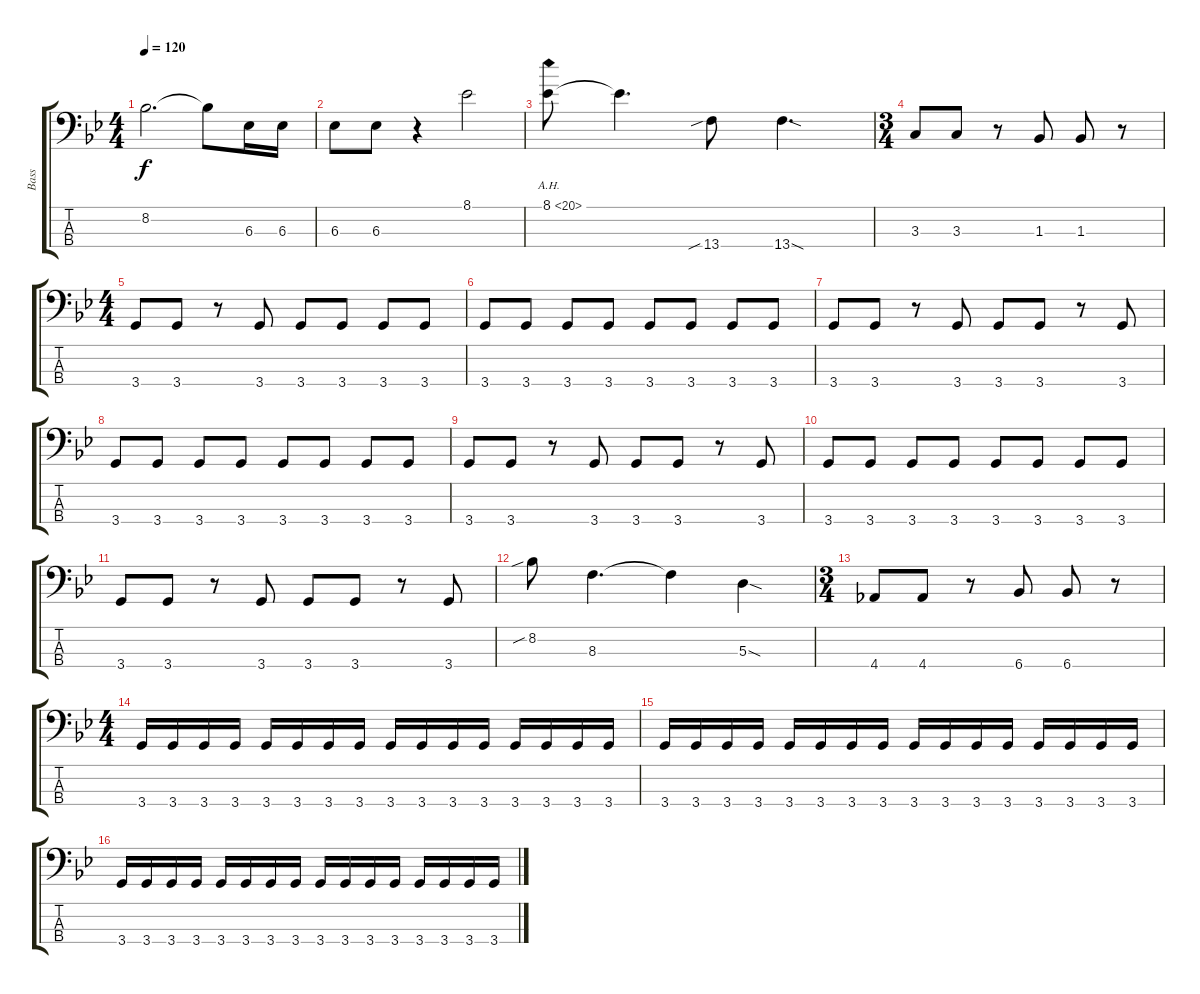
\track ("Bass" "Bass") {instrument electricbassfinger}
\staff {score tabs}
\tuning (G2 D2 A1 E1) {hide}
\ts (4 4)
\tempo 120
\clef f4
\ks bb
8.2{t}.2{d dy f} 8.2{t}.8 6.3.16 6.3.16 |
6.3.8 6.3.8 r.4 8.1.2 |
8.1{ah 12}.8 8.1{t}.4{d} 13.4{sib}.8 13.4{sod}.4{d} |
\ts (3 4)
3.3.8 3.3.8 r.8 1.3.8 1.3.8 r.8 |
\ts (4 4)
3.4.8 3.4.8 r.8 3.4.8 3.4.8 3.4.8 3.4.8 3.4.8 |
3.4.8 3.4.8 3.4.8 3.4.8 3.4.8 3.4.8 3.4.8 3.4.8 |
3.4.8 3.4.8 r.8 3.4.8 3.4.8 3.4.8 r.8 3.4.8 |
3.4.8 3.4.8 3.4.8 3.4.8 3.4.8 3.4.8 3.4.8 3.4.8 |
3.4.8 3.4.8 r.8 3.4.8 3.4.8 3.4.8 r.8 3.4.8 |
3.4.8 3.4.8 3.4.8 3.4.8 3.4.8 3.4.8 3.4.8 3.4.8 |
3.4.8 3.4.8 r.8 3.4.8 3.4.8 3.4.8 r.8 3.4.8 |
8.2{sib}.8 8.3.4{d} 8.3{t}.4 5.3{sod}.4 |
\ts (3 4)
4.4.8 4.4.8 r.8 6.4.8 6.4.8 r.8 |
\ts (4 4)
3.4.16 3.4.16 3.4.16 3.4.16 3.4.16 3.4.16 3.4.16 3.4.16 3.4.16 3.4.16 3.4.16 3.4.16 3.4.16 3.4.16 3.4.16 3.4.16 |
3.4.16 3.4.16 3.4.16 3.4.16 3.4.16 3.4.16 3.4.16 3.4.16 3.4.16 3.4.16 3.4.16 3.4.16 3.4.16 3.4.16 3.4.16 3.4.16 |
3.4.16 3.4.16 3.4.16 3.4.16 3.4.16 3.4.16 3.4.16 3.4.16 3.4.16 3.4.16 3.4.16 3.4.16 3.4.16 3.4.16 3.4.16 3.4.16
